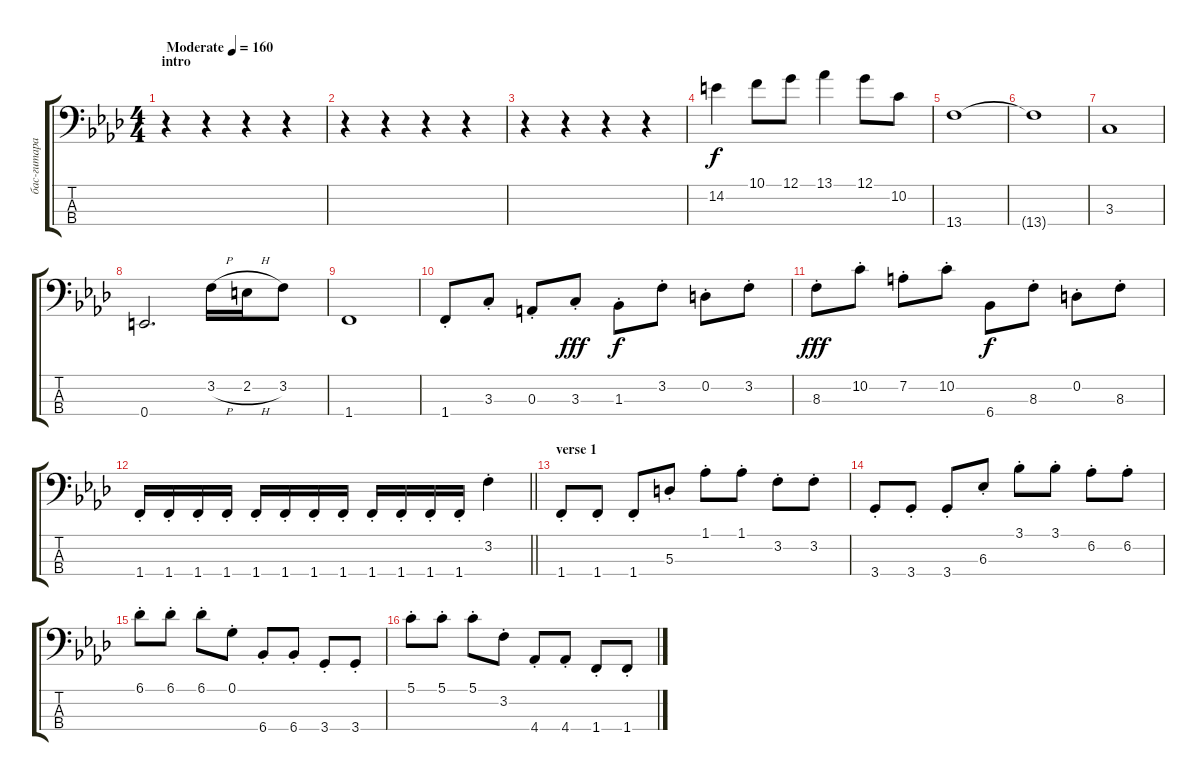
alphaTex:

\track ("бас-гитара" "бас-гитара") {instrument electricbassfinger}
\staff {score tabs}
\tuning (G2 D2 A1 E1) {hide}
\ts (4 4)
\section ("" "intro")
\tempo (160 "Moderate")
\clef f4
\ks fminor
r.4{dy f instrument electricbassfinger} r.4 r.4 r.4 |
r.4 r.4 r.4 r.4 |
r.4 r.4 r.4 r.4 |
14.2.4 10.1.8 12.1.8 13.1.4 12.1.8 10.2.8 |
13.4.1 |
13.4{t}.1 |
3.3.1 |
0.4.2{d} 3.2{h}.16 2.2{h}.16 3.2.8 |
1.4.1 |
1.4{st}.8 3.3{st}.8 0.3{st}.8 3.3{st}.8{dy fff} 1.3{st}.8{dy f} 3.2{st}.8 0.2{st}.8 3.2{st}.8 |
8.3{st}.8{dy fff} 10.2{st}.8 7.2{st}.8 10.2{st}.8 6.4.8{dy f} 8.3{st}.8 0.2{st}.8 8.3{st}.8 |
\barLineRight lightlight
1.4{st}.16 1.4{st}.16 1.4{st}.16 1.4{st}.16 1.4{st}.16 1.4{st}.16 1.4{st}.16 1.4{st}.16 1.4{st}.16 1.4{st}.16 1.4{st}.16 1.4{st}.16 3.2{st}.4 |
\section ("" "verse 1")
1.4{st}.8 1.4{st}.8 1.4{st}.8 5.3{st}.8 1.1{st}.8 1.1{st}.8 3.2{st}.8 3.2{st}.8 |
3.4{st}.8 3.4{st}.8 3.4{st}.8 6.3{st}.8 3.1{st}.8 3.1{st}.8 6.2{st}.8 6.2{st}.8 |
6.1{st}.8 6.1{st}.8 6.1{st}.8 0.1{st}.8 6.4{st}.8 6.4{st}.8 3.4{st}.8 3.4{st}.8 |
5.1{st}.8 5.1{st}.8 5.1{st}.8 3.2{st}.8 4.4{st}.8 4.4{st}.8 1.4{st}.8 1.4{st}.8
